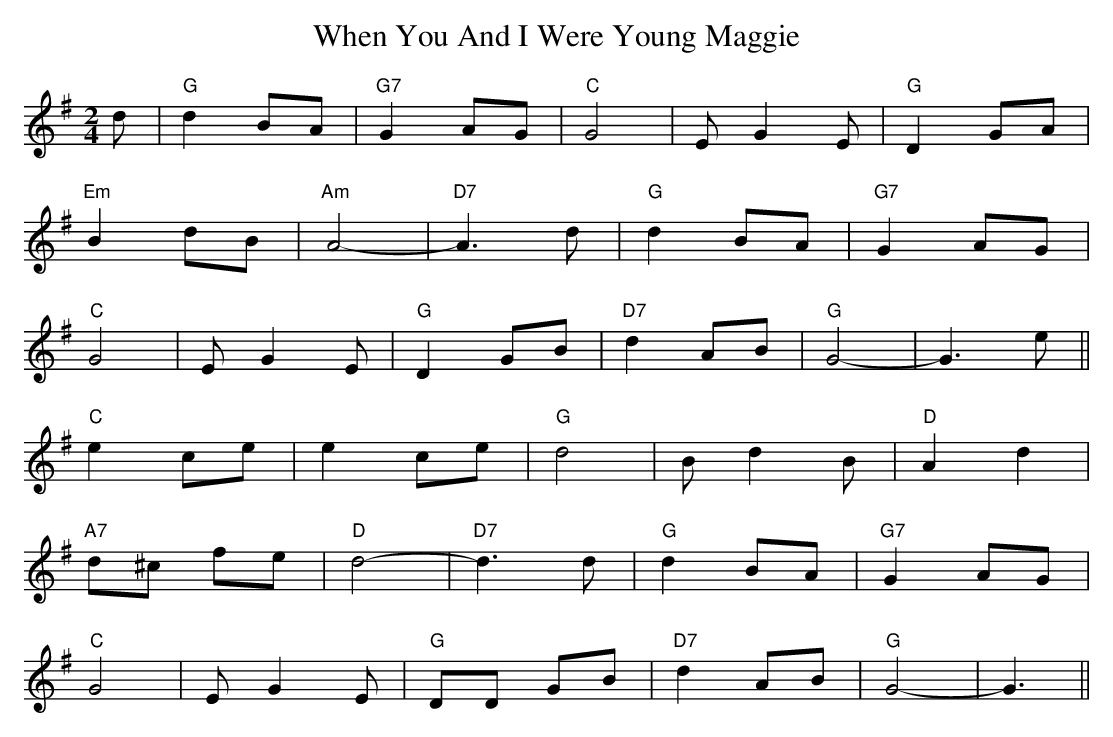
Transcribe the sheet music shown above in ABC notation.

X:1
T:When You And I Were Young Maggie
M:2/4
L:1/4
K:G
d/2|"G"d B/2A/2|"G7"G A/2G/2|"C"G2|E/2GE/2|"G"D G/2A/2|
"Em"B d/2B/2|"Am"A2-|"D7"A3/2d/2|"G"d B/2A/2|"G7"G A/2G/2|
"C"G2|E/2GE/2|"G"D G/2B/2|"D7"d A/2B/2|"G"G2-|G3/2e/2||
"C"e c/2e/2|e c/2e/2|"G"d2|B/2dB/2|"D"A d|
"A7"d/2^c/2 f/2e/2|"D"d2-|"D7"d3/2d/2|"G"d B/2A/2|"G7"G A/2G/2|
"C"G2|E/2GE/2|"G"D/2D/2 G/2B/2|"D7"d A/2B/2|"G"G2-|G3/2||
